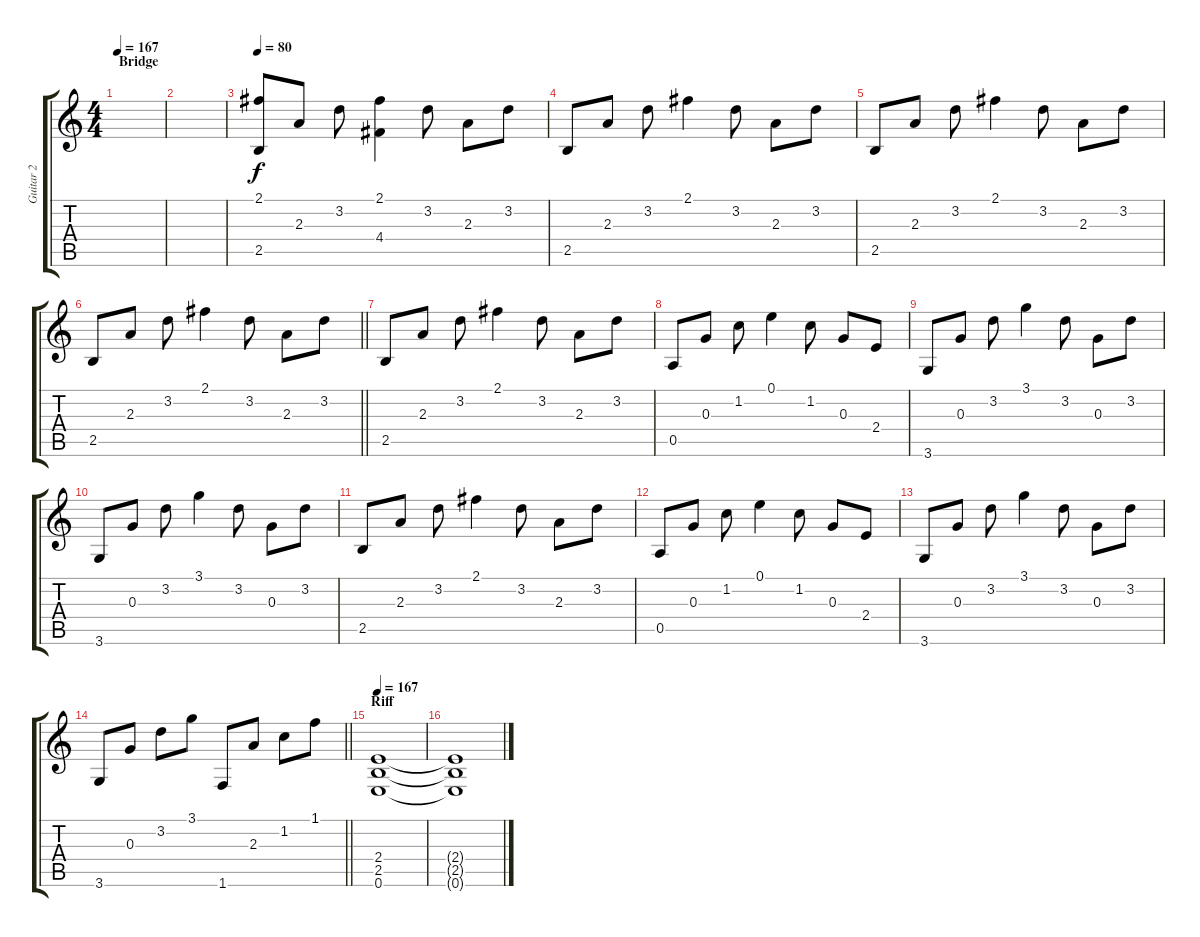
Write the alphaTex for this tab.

\track ("Guitar 2" "Guitar 2") {instrument distortionguitar}
\staff {score tabs}
\tuning (E4 B3 G3 D3 A2 E2) {hide}
\ts (4 4)
\section ("" "Bridge")
\tempo 167
\clef g2
\ks c
|
|
\tempo 80
(2.1 2.5).8{volume 13 instrument electricguitarjazz} 2.3.8 3.2.8 (2.1 4.4).4 3.2.8 2.3.8 3.2.8 |
2.5.8 2.3.8 3.2.8 2.1.4 3.2.8 2.3.8 3.2.8 |
2.5.8 2.3.8 3.2.8 2.1.4 3.2.8 2.3.8 3.2.8 |
\barLineRight lightlight
2.5.8 2.3.8 3.2.8 2.1.4 3.2.8 2.3.8 3.2.8 |
\section ("" "")
2.5.8 2.3.8 3.2.8 2.1.4 3.2.8 2.3.8 3.2.8 |
0.5.8 0.3.8 1.2.8 0.1.4 1.2.8 0.3.8 2.4.8 |
3.6.8 0.3.8 3.2.8 3.1.4 3.2.8 0.3.8 3.2.8 |
3.6.8 0.3.8 3.2.8 3.1.4 3.2.8 0.3.8 3.2.8 |
2.5.8 2.3.8 3.2.8 2.1.4 3.2.8 2.3.8 3.2.8 |
0.5.8 0.3.8 1.2.8 0.1.4 1.2.8 0.3.8 2.4.8 |
3.6.8 0.3.8 3.2.8 3.1.4 3.2.8 0.3.8 3.2.8 |
\barLineRight lightlight
3.6.8 0.3.8 3.2.8 3.1.8 1.6.8 2.3.8 1.2.8 1.1.8 |
\section ("" "Riff")
\tempo 167
(2.4 2.5 0.6).1{instrument distortionguitar} |
(2.4{t} 2.5{t} 0.6{t}).1
